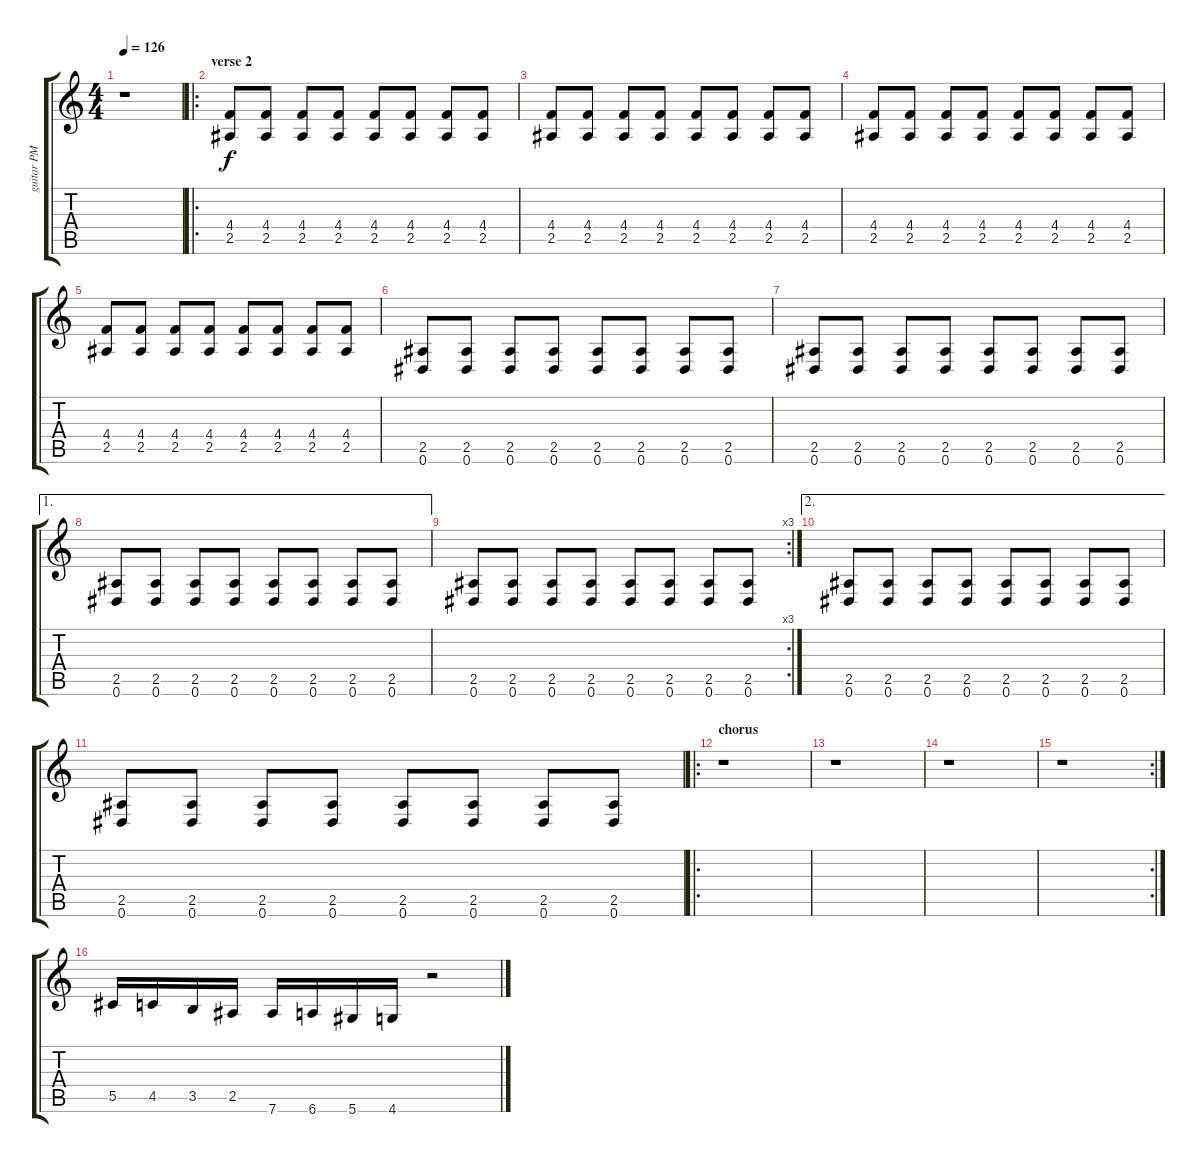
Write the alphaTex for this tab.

\track ("guitar PM" "guitar PM") {instrument electricguitarmuted}
\staff {score tabs}
\tuning (Eb4 Bb3 Gb3 Db3 Ab2 Eb2) {hide}
\ts (4 4)
\tempo 126
\clef g2
\ks c
r.1{dy f} |
\ro
\section ("" "verse 2")
(4.4 2.5).8 (4.4 2.5).8 (4.4 2.5).8 (4.4 2.5).8 (4.4 2.5).8 (4.4 2.5).8 (4.4 2.5).8 (4.4 2.5).8 |
(4.4 2.5).8 (4.4 2.5).8 (4.4 2.5).8 (4.4 2.5).8 (4.4 2.5).8 (4.4 2.5).8 (4.4 2.5).8 (4.4 2.5).8 |
(4.4 2.5).8 (4.4 2.5).8 (4.4 2.5).8 (4.4 2.5).8 (4.4 2.5).8 (4.4 2.5).8 (4.4 2.5).8 (4.4 2.5).8 |
(4.4 2.5).8 (4.4 2.5).8 (4.4 2.5).8 (4.4 2.5).8 (4.4 2.5).8 (4.4 2.5).8 (4.4 2.5).8 (4.4 2.5).8 |
(2.5 0.6).8 (2.5 0.6).8 (2.5 0.6).8 (2.5 0.6).8 (2.5 0.6).8 (2.5 0.6).8 (2.5 0.6).8 (2.5 0.6).8 |
(2.5 0.6).8 (2.5 0.6).8 (2.5 0.6).8 (2.5 0.6).8 (2.5 0.6).8 (2.5 0.6).8 (2.5 0.6).8 (2.5 0.6).8 |
\ae 1
(2.5 0.6).8 (2.5 0.6).8 (2.5 0.6).8 (2.5 0.6).8 (2.5 0.6).8 (2.5 0.6).8 (2.5 0.6).8 (2.5 0.6).8 |
\rc 3
(2.5 0.6).8 (2.5 0.6).8 (2.5 0.6).8 (2.5 0.6).8 (2.5 0.6).8 (2.5 0.6).8 (2.5 0.6).8 (2.5 0.6).8 |
\ae 2
(2.5 0.6).8 (2.5 0.6).8 (2.5 0.6).8 (2.5 0.6).8 (2.5 0.6).8 (2.5 0.6).8 (2.5 0.6).8 (2.5 0.6).8 |
(2.5 0.6).8 (2.5 0.6).8 (2.5 0.6).8 (2.5 0.6).8 (2.5 0.6).8 (2.5 0.6).8 (2.5 0.6).8 (2.5 0.6).8 |
\ro
\section ("" "chorus")
r.1 |
r.1 |
r.1 |
\rc 2
r.1 |
5.5.16 4.5.16 3.5.16 2.5.16 7.6.16 6.6.16 5.6.16 4.6.16 r.2
